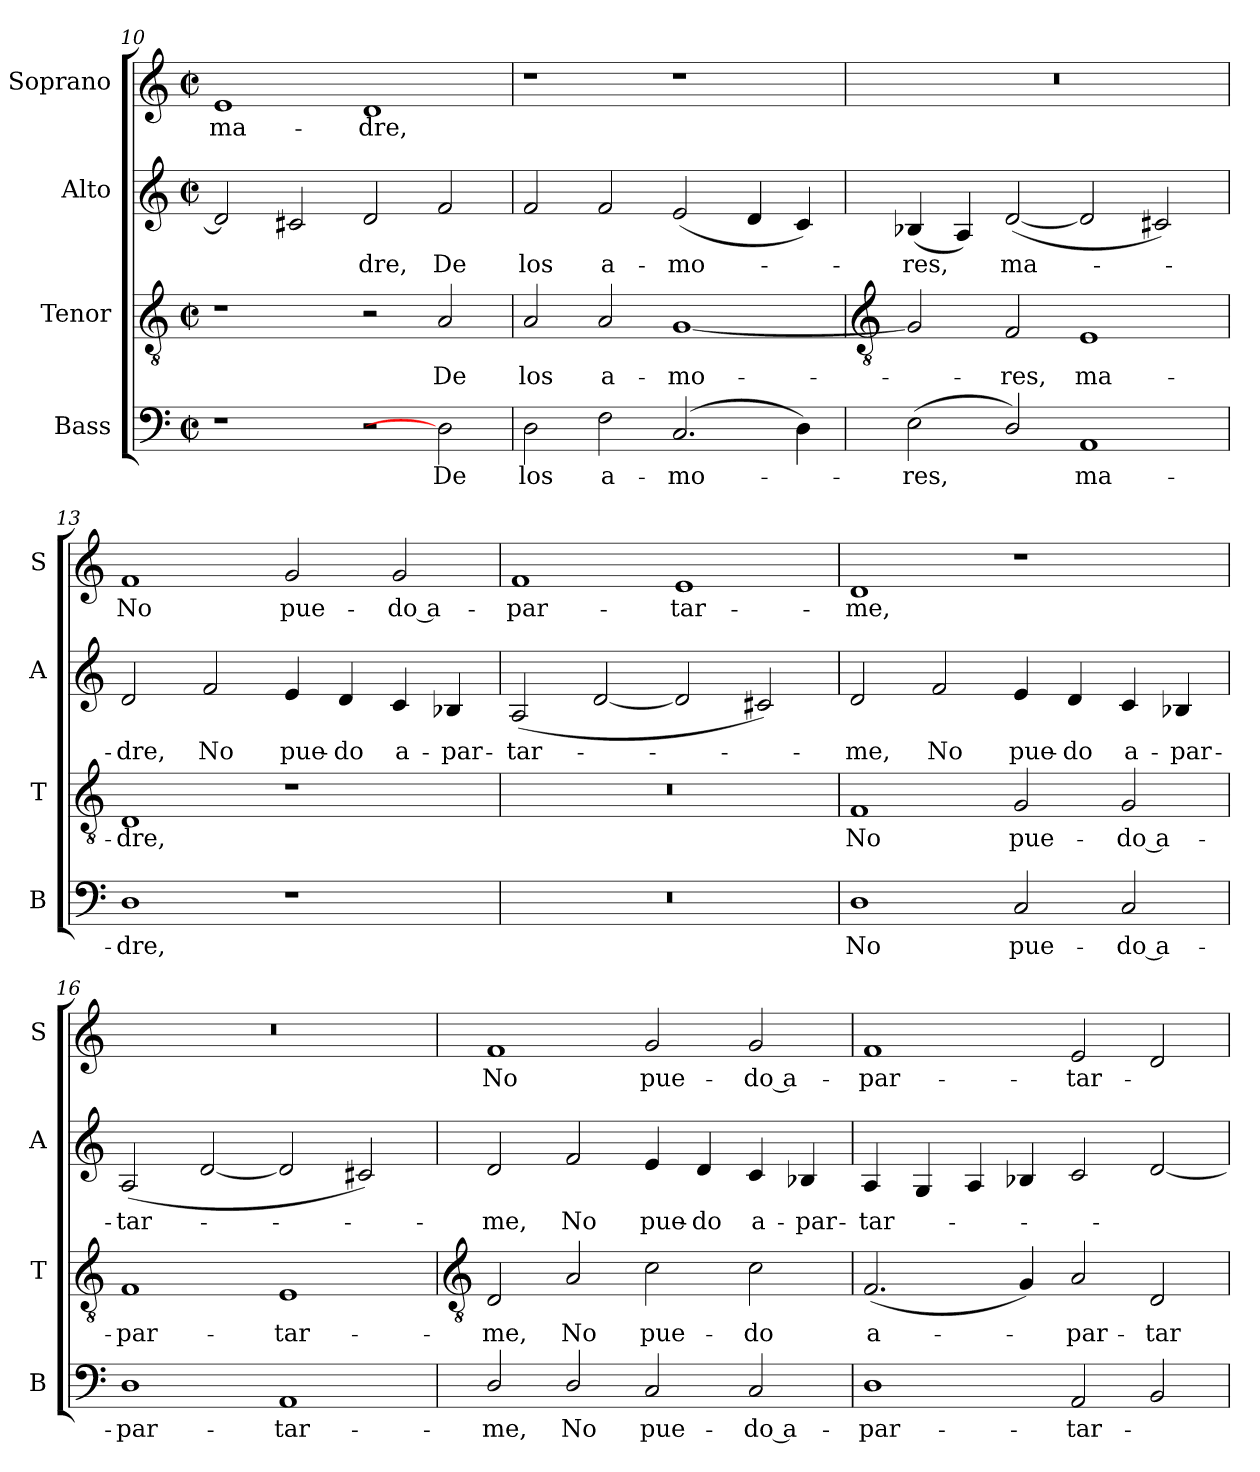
**kern	**text	**kern	**text	**kern	**text	**kern	**text
*part4	*part4	*part3	*part3	*part2	*part2	*part1	*part1
*staff4	*staff4	*staff3	*staff3	*staff2	*staff2	*staff1	*staff1
*I"Bass	*	*I"Tenor	*	*I"Alto	*	*I"Soprano	*
*I'B	*	*I'T	*	*I'A	*	*I'S	*
*clefF4	*	*clefGv2	*	*clefG2	*	*clefG2	*
*k[]	*	*k[]	*	*k[]	*	*k[]	*
*C:	*	*C:	*	*C:	*	*C:	*
*M4/2	*	*M4/2	*	*M4/2	*	*M4/2	*
*met(c|)	*	*met(c|)	*	*met(c|)	*	*met(c|)	*
=10	=10	=10	=10	=10	=10	=10	=10
!	!	!	!	!	!	!	!LO:LY:b
1r	.	1r	.	2d]	.	1e	ma-
.	.	.	.	2c#X	.	.	.
!	!	!	!	!	!LO:LY:b	!	!LO:LY:b
2r	.	2r	.	2d	dre,	1d	-dre,
!	!LO:LY:b	!	!LO:LY:b	!	!LO:LY:b	!	!
2D]	De	2A	De	2f	De	.	.
=11	=11	=11	=11	=11	=11	=11	=11
!	!LO:LY:b	!	!LO:LY:b	!	!LO:LY:b	!	!
2D	los	2A	los	2f	los	1r	.
!	!LO:LY:b	!	!LO:LY:b	!	!LO:LY:b	!	!
2F	a-	2A	a-	2f	a-	.	.
!	!LO:LY:b	!	!LO:LY:b	!	!LO:LY:b	!	!
(<2.C	-mo-	[1G	-mo-	(<2e	-mo-	1r	.
.	.	.	.	4d	.	.	.
4D)	.	.	.	4c)	.	.	.
!!LO:LB:g=z
=12	=12	=12	=12	=12	=12	=12	=12
*	*	*clefGv2	*	*	*	*	*
!	!LO:LY:b	!	!	!	!LO:LY:b	!	!
(<2E	res,	2G]	.	(<4B-X/	res,	0r	.
.	.	.	.	4A)	.	.	.
!	!	!	!LO:LY:b	!	!LO:LY:b	!	!
2D/)	.	2F	res,	(<[2d	ma-	.	.
!	!LO:LY:b	!	!LO:LY:b	!	!	!	!
1AA	ma-	1E	ma-	2d]	.	.	.
.	.	.	.	2c#X)	.	.	.
=13	=13	=13	=13	=13	=13	=13	=13
!	!LO:LY:b	!	!LO:LY:b	!	!LO:LY:b	!	!LO:LY:b
1D	-dre,	1D	-dre,	2d	dre,	1f	No
!	!	!	!	!	!LO:LY:b	!	!
.	.	.	.	2f	No	.	.
!	!	!	!	!	!LO:LY:b	!	!LO:LY:b
1r	.	1r	.	4e	pue-	2g	pue-
!	!	!	!	!	!LO:LY:b	!	!
.	.	.	.	4d	-do	.	.
!	!	!	!	!	!LO:LY:b	!	!LO:LY:b
.	.	.	.	4c	a-	2g	-do a-
!	!	!	!	!	!LO:LY:b	!	!
.	.	.	.	4B-X/	-par-	.	.
=14	=14	=14	=14	=14	=14	=14	=14
!	!	!	!	!	!LO:LY:b	!	!LO:LY:b
0r	.	0r	.	(<2A	-tar-	1f	-par-
.	.	.	.	[2d	.	.	.
!	!	!	!	!	!	!	!LO:LY:b
.	.	.	.	2d]	.	1e	-tar-
.	.	.	.	2c#X)	.	.	.
=15	=15	=15	=15	=15	=15	=15	=15
!	!LO:LY:b	!	!LO:LY:b	!	!LO:LY:b	!	!LO:LY:b
1D	No	1F	No	2d	me,	1d	-me,
!	!	!	!	!	!LO:LY:b	!	!
.	.	.	.	2f	No	.	.
!	!LO:LY:b	!	!LO:LY:b	!	!LO:LY:b	!	!
2C	pue-	2G	pue-	4e	pue-	1r	.
!	!	!	!	!	!LO:LY:b	!	!
.	.	.	.	4d	-do	.	.
!	!LO:LY:b	!	!LO:LY:b	!	!LO:LY:b	!	!
2C	-do a-	2G	-do a-	4c	a-	.	.
!	!	!	!	!	!LO:LY:b	!	!
.	.	.	.	4B-X/	-par-	.	.
=16	=16	=16	=16	=16	=16	=16	=16
!	!LO:LY:b	!	!LO:LY:b	!	!LO:LY:b	!	!
1D	-par-	1F	-par-	(<2A	-tar-	0r	.
.	.	.	.	[2d	.	.	.
!	!LO:LY:b	!	!LO:LY:b	!	!	!	!
1AA	-tar-	1E	-tar-	2d]	.	.	.
.	.	.	.	2c#X)	.	.	.
!!LO:LB:g=z
=17	=17	=17	=17	=17	=17	=17	=17
*	*	*clefGv2	*	*	*	*	*
!	!LO:LY:b	!	!LO:LY:b	!	!LO:LY:b	!	!LO:LY:b
2D/	-me,	2D	-me,	2d	me,	1f	No
!	!LO:LY:b	!	!LO:LY:b	!	!LO:LY:b	!	!
2D/	No	2A	No	2f	No	.	.
!	!LO:LY:b	!	!LO:LY:b	!	!LO:LY:b	!	!LO:LY:b
2C	pue-	2c	pue-	4e	pue-	2g	pue-
!	!	!	!	!	!LO:LY:b	!	!
.	.	.	.	4d	-do	.	.
!	!LO:LY:b	!	!LO:LY:b	!	!LO:LY:b	!	!LO:LY:b
2C	-do a-	2c	-do	4c	a-	2g	-do a-
!	!	!	!	!	!LO:LY:b	!	!
.	.	.	.	4B-X/	-par-	.	.
=18	=18	=18	=18	=18	=18	=18	=18
!	!LO:LY:b	!	!LO:LY:b	!	!LO:LY:b	!	!LO:LY:b
1D	-par-	(<2.F	a-	4A	-tar-	1f	-par-
.	.	.	.	4G	.	.	.
.	.	.	.	4A	.	.	.
.	.	4G)	.	4B-X/	.	.	.
!	!LO:LY:b	!	!LO:LY:b	!	!	!	!LO:LY:b
2AA	-tar-	2A	par-	2c	.	2e	-tar-
!	!	!	!LO:LY:b	!	!	!	!
2BB	.	2D	-tar-	[2d	.	2d	.
=	=	=	=	=	=	=	=
*-	*-	*-	*-	*-	*-	*-	*-
